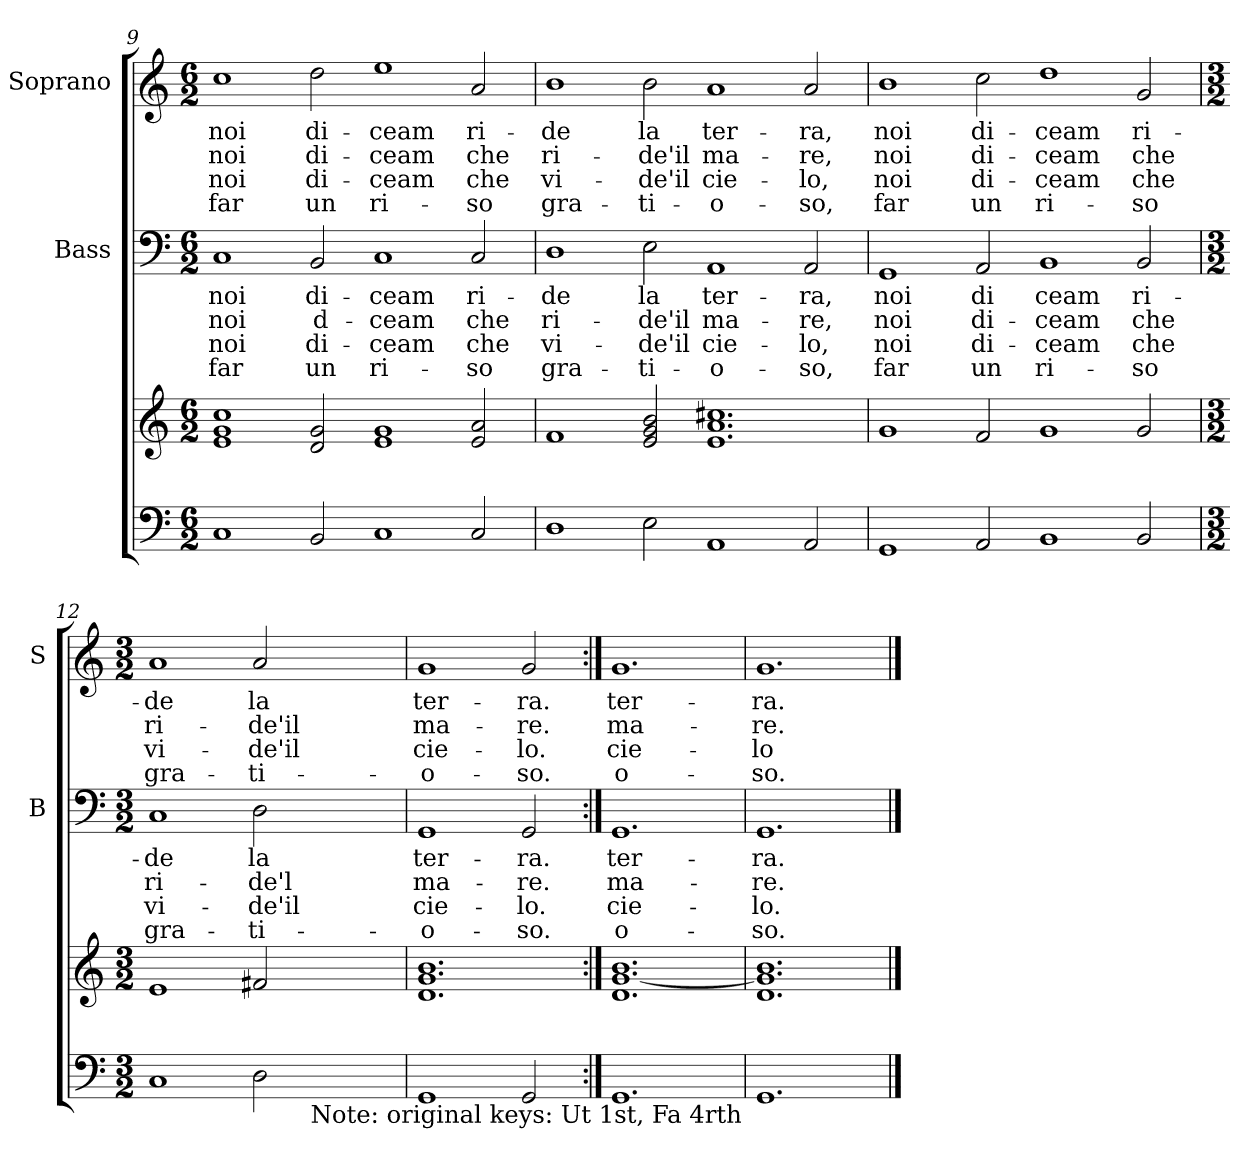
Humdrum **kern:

**kern	**kern	**kern	**text	**text	**text	**text	**kern	**text	**text	**text	**text
*part3	*part3	*part2	*part2	*part2	*part2	*part2	*part1	*part1	*part1	*part1	*part1
*staff4	*staff3	*staff2	*staff2	*staff2	*staff2	*staff2	*staff1	*staff1	*staff1	*staff1	*staff1
*	*	*I"Bass	*	*	*	*	*I"Soprano	*	*	*	*
*	*	*I'B	*	*	*	*	*I'S	*	*	*	*
!!LO:PB:g=z
*clefF4	*clefG2	*clefF4	*	*	*	*	*clefG2	*	*	*	*
*k[]	*k[]	*k[]	*	*	*	*	*k[]	*	*	*	*
*C:	*C:	*C:	*	*	*	*	*C:	*	*	*	*
*M6/2	*M6/2	*M6/2	*	*	*	*	*M6/2	*	*	*	*
=9	=9	=9	=9	=9	=9	=9	=9	=9	=9	=9	=9
1C	1e 1g 1cc	1C	noi	noi	noi	far	1cc	noi	noi	noi	far
2BB/	2d/ 2g/	2BB/	di-	d-	di-	un	2dd\	di-	di-	di-	un
1C	1e 1g	1C	-ceam	-ceam	-ceam	ri-	1ee	-ceam	-ceam	-ceam	ri-
2C/	2e/ 2a/	2C/	ri-	che	che	-so	2a/	ri-	che	che	-so
=10	=10	=10	=10	=10	=10	=10	=10	=10	=10	=10	=10
1D	1f	1D	-de	ri-	vi-	gra-	1b	-de	ri-	vi-	gra-
2E\	2e/ 2g/ 2b/	2E\	la	-de'il	-de'il	-ti-	2b\	la	-de'il	-de'il	-ti-
1AA	1.e 1.a 1.cc#X	1AA	ter-	ma-	cie-	-o-	1a	ter-	ma-	cie-	-o-
2AA/	.	2AA/	-ra,	-re,	-lo,	-so,	2a/	-ra,	-re,	-lo,	-so,
=11	=11	=11	=11	=11	=11	=11	=11	=11	=11	=11	=11
1GG	1g	1GG	noi	noi	noi	far	1b	noi	noi	noi	far
2AA/	2f/	2AA/	di	di-	di-	un	2cc\	di-	di-	di-	un
1BB	1g	1BB	ceam	-ceam	-ceam	ri-	1dd	-ceam	-ceam	-ceam	ri-
2BB/	2g/	2BB/	ri-	che	che	-so	2g/	ri-	che	che	-so
!!LO:LB:g=z
=12	=12	=12	=12	=12	=12	=12	=12	=12	=12	=12	=12
*M3/2	*M3/2	*M3/2	*	*	*	*	*M3/2	*	*	*	*
*^	*	*	*	*	*	*	*	*	*	*	*
1C	1ryy	1e	1C	-de	ri-	vi-	gra-	1a	-de	ri-	vi-	gra-
2D\	4ryy	2f#X/	2D\	la	-de'l	-de'il	-ti-	2a/	la	-de'il	-de'il	-ti-
.	32ryy	.	.	.	.	.	.	.	.	.	.	.
!	!LO:TX:b:t=Note&colon; original keys&colon; Ut 1st, Fa 4rth	!	!	!	!	!	!	!	!	!	!	!
.	4ryy	.	.	.	.	.	.	.	.	.	.	.
8.ryy	.	8.ryy	8.ryy	.	.	.	.	8.ryy	.	.	.	.
.	8ryy	.	.	.	.	.	.	.	.	.	.	.
.	32ryy	.	.	.	.	.	.	.	.	.	.	.
!LO:TX:b:t=m3 Soprano&colon; "si" for "la" in original print.	!	!	!	!	!	!	!	!	!	!	!	!
*v	*v	*	*	*	*	*	*	*	*	*	*	*
=13	=13	=13	=13	=13	=13	=13	=13	=13	=13	=13	=13
1GG	1.d 1.g 1.b	1GG	ter-	ma-	cie-	-o-	1g	ter-	ma-	cie-	-o-
2GG/	.	2GG/	-ra.	-re.	-lo.	-so.	2g/	-ra.	-re.	-lo.	-so.
=14:|!	=14:|!	=14:|!	=14:|!	=14:|!	=14:|!	=14:|!	=14:|!	=14:|!	=14:|!	=14:|!	=14:|!
1.GG	1.d [1.g 1.b	1.GG	ter-	ma-	cie-	o-	1.g	ter-	ma-	cie-	o-
=15	=15	=15	=15	=15	=15	=15	=15	=15	=15	=15	=15
1.GG	1.d 1.g] 1.b	1.GG	-ra.	-re.	-lo.	-so.	1.g	-ra.	-re.	-lo	-so.
==	==	==	==	==	==	==	==	==	==	==	==
*-	*-	*-	*-	*-	*-	*-	*-	*-	*-	*-	*-
